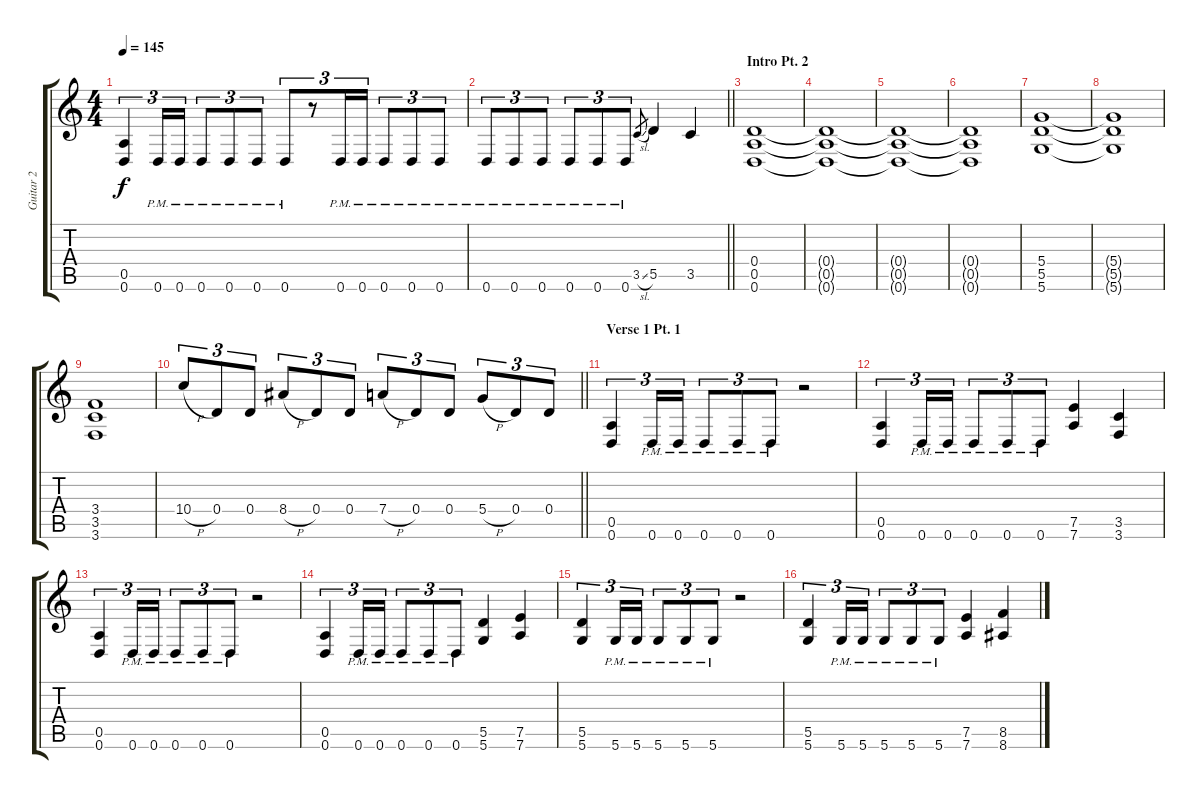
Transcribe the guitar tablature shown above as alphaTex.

\track ("Guitar 2" "Guitar 2") {instrument distortionguitar}
\staff {score tabs}
\tuning (E4 B3 G3 D3 A2 D2) {hide}
\ts (4 4)
\tempo 145
\clef g2
\ks c
(0.5 0.6).4{tu (3 2) dy f} 0.6{pm}.16{tu (3 2)} 0.6{pm}.16{tu (3 2)} 0.6{pm}.8{tu (3 2)} 0.6{pm}.8{tu (3 2)} 0.6{pm}.8{tu (3 2)} 0.6{pm}.8{tu (3 2)} r.8{tu (3 2)} 0.6{pm}.16{tu (3 2)} 0.6{pm}.16{tu (3 2)} 0.6{pm}.8{tu (3 2)} 0.6{pm}.8{tu (3 2)} 0.6{pm}.8{tu (3 2)} |
\barLineRight lightlight
0.6{pm}.8{tu (3 2)} 0.6{pm}.8{tu (3 2)} 0.6{pm}.8{tu (3 2)} 0.6{pm}.8{tu (3 2)} 0.6{pm}.8{tu (3 2)} 0.6{pm}.8{tu (3 2)} 3.5{sl}.8{gr} 5.5.4 3.5.4 |
\section ("" "Intro Pt. 2")
(0.4 0.5 0.6).1 |
(0.4{t} 0.5{t} 0.6{t}).1 |
(0.4{t} 0.5{t} 0.6{t}).1 |
(0.4{t} 0.5{t} 0.6{t}).1 |
(5.4 5.5 5.6).1 |
(5.4{t} 5.5{t} 5.6{t}).1 |
(3.4 3.5 3.6).1 |
\barLineRight lightlight
10.4{h}.8{tu (3 2)} 0.4.8{tu (3 2)} 0.4.8{tu (3 2)} 8.4{h}.8{tu (3 2)} 0.4.8{tu (3 2)} 0.4.8{tu (3 2)} 7.4{h}.8{tu (3 2)} 0.4.8{tu (3 2)} 0.4.8{tu (3 2)} 5.4{h}.8{tu (3 2)} 0.4.8{tu (3 2)} 0.4.8{tu (3 2)} |
\section ("" "Verse 1 Pt. 1")
(0.5 0.6).4{tu (3 2)} 0.6{pm}.16{tu (3 2)} 0.6{pm}.16{tu (3 2)} 0.6{pm}.8{tu (3 2)} 0.6{pm}.8{tu (3 2)} 0.6{pm}.8{tu (3 2)} r.2 |
(0.5 0.6).4{tu (3 2)} 0.6{pm}.16{tu (3 2)} 0.6{pm}.16{tu (3 2)} 0.6{pm}.8{tu (3 2)} 0.6{pm}.8{tu (3 2)} 0.6{pm}.8{tu (3 2)} (7.5 7.6).4 (3.5 3.6).4 |
(0.5 0.6).4{tu (3 2)} 0.6{pm}.16{tu (3 2)} 0.6{pm}.16{tu (3 2)} 0.6{pm}.8{tu (3 2)} 0.6{pm}.8{tu (3 2)} 0.6{pm}.8{tu (3 2)} r.2 |
(0.5 0.6).4{tu (3 2)} 0.6{pm}.16{tu (3 2)} 0.6{pm}.16{tu (3 2)} 0.6{pm}.8{tu (3 2)} 0.6{pm}.8{tu (3 2)} 0.6{pm}.8{tu (3 2)} (5.5 5.6).4 (7.5 7.6).4 |
(5.5 5.6).4{tu (3 2)} 5.6{pm}.16{tu (3 2)} 5.6{pm}.16{tu (3 2)} 5.6{pm}.8{tu (3 2)} 5.6{pm}.8{tu (3 2)} 5.6{pm}.8{tu (3 2)} r.2 |
(5.5 5.6).4{tu (3 2)} 5.6{pm}.16{tu (3 2)} 5.6{pm}.16{tu (3 2)} 5.6{pm}.8{tu (3 2)} 5.6{pm}.8{tu (3 2)} 5.6{pm}.8{tu (3 2)} (7.5 7.6).4 (8.5 8.6).4
